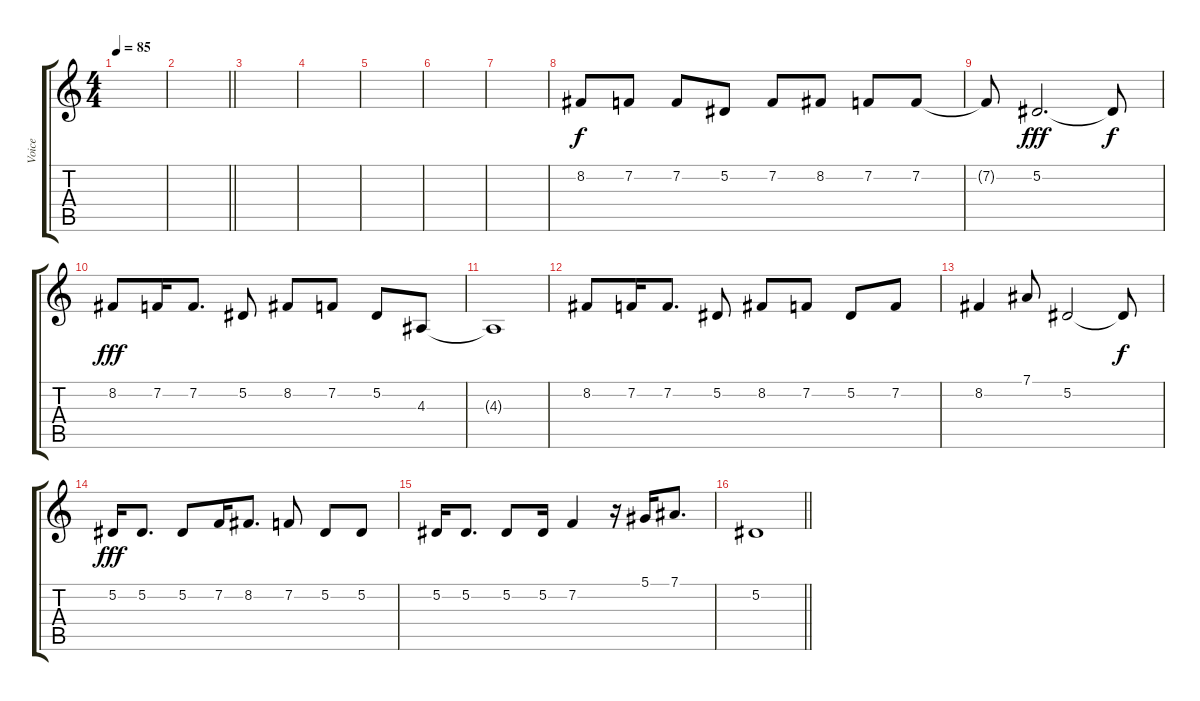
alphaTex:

\track ("Voice" "Voice") {instrument altosax}
\staff {score tabs}
\tuning (Eb4 Bb3 Gb3 Db3 Ab2 Eb2) {hide}
\ts (4 4)
\tempo 85
\clef g2
\ks c
|
\barLineRight lightlight
|
|
|
|
|
|
8.2.8 7.2.8 7.2.8 5.2.8 7.2.8 8.2.8 7.2.8 7.2.8 |
7.2{t}.8{dy f} 5.2.2{d dy fff} 5.2{t}.8{dy f} |
8.2.8{dy fff} 7.2.16 7.2.8{d} 5.2.8 8.2.8 7.2.8 5.2.8 4.3.8 |
4.3{t}.1 |
8.2.8 7.2.16 7.2.8{d} 5.2.8 8.2.8 7.2.8 5.2.8 7.2.8 |
8.2.4 7.1.8 5.2.2 5.2{t}.8{dy f} |
5.2.16{dy fff} 5.2.8{d} 5.2.8 7.2.16 8.2.8{d} 7.2.8 5.2.8 5.2.8 |
5.2.16 5.2.8{d} 5.2.8 5.2.16 7.2.4 r.16 5.1.16 7.1.8{d} |
\barLineRight lightlight
5.2.1
